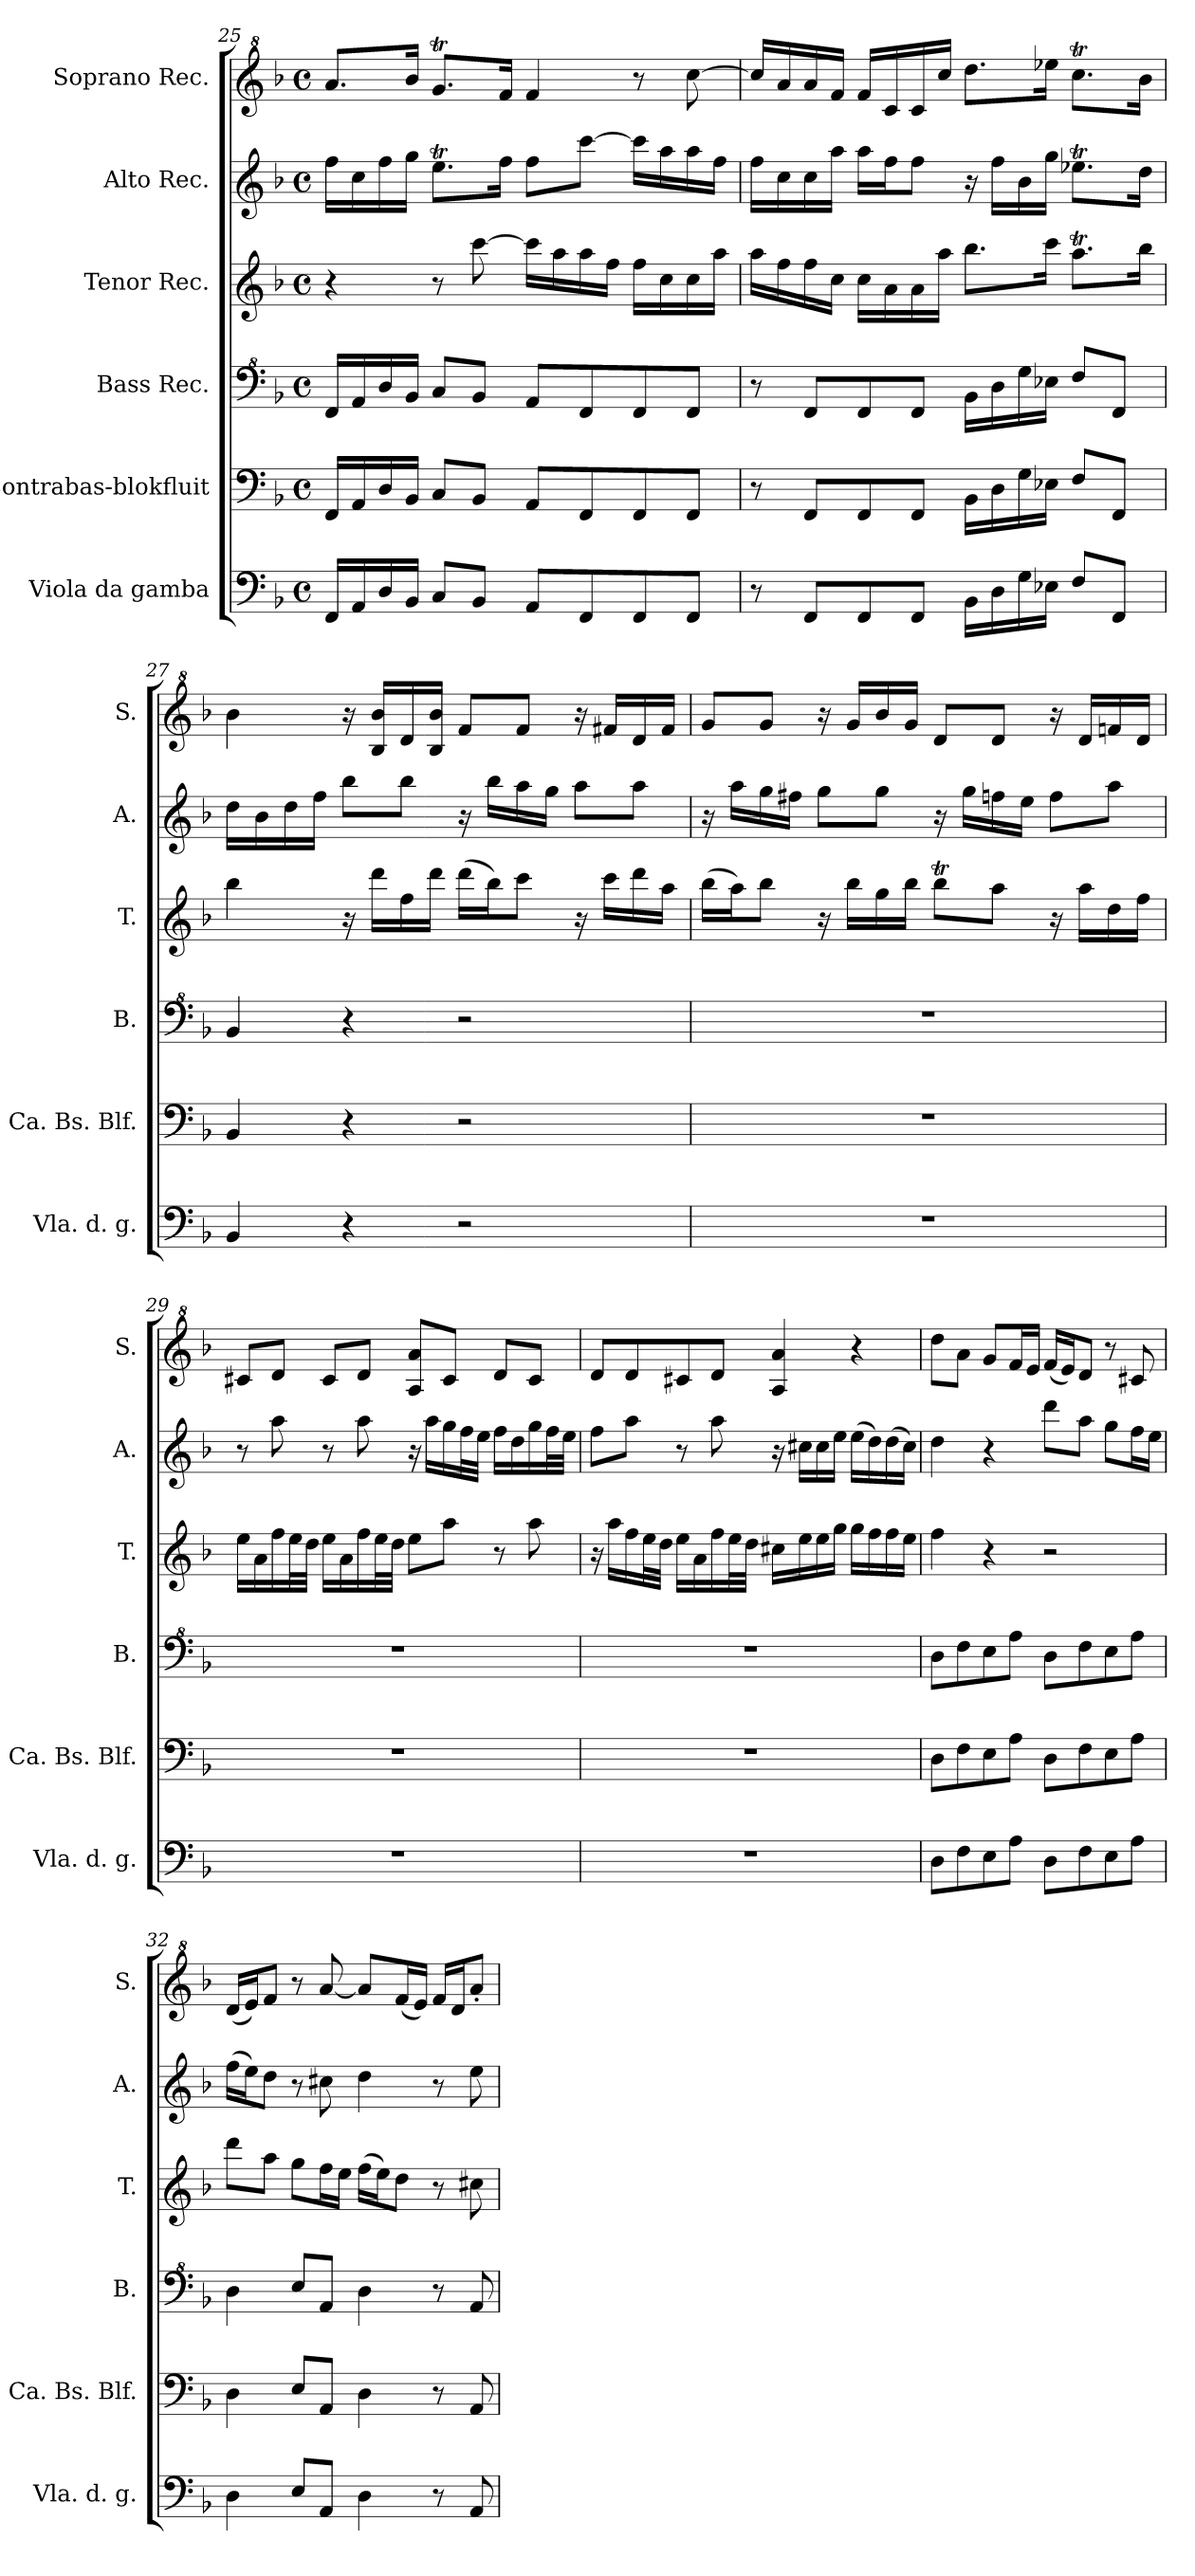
**kern	**kern	**kern	**kern	**kern	**kern
*part6	*part5	*part4	*part3	*part2	*part1
*staff6	*staff5	*staff4	*staff3	*staff2	*staff1
*I"Viola da gamba	*I"Contrabas-blokfluit	*I"Bass Rec.	*I"Tenor Rec.	*I"Alto Rec.	*I"Soprano Rec.
*I'Vla. d. g.	*I'Ca. Bs. Blf.	*I'B.	*I'T.	*I'A.	*I'S.
!!LO:LB:g=z
*clefF4	*clefF4	*clefF^4	*clefG2	*clefG2	*clefG^2
*k[b-]	*k[b-]	*k[b-]	*k[b-]	*k[b-]	*k[b-]
*M4/4	*M4/4	*M4/4	*M4/4	*M4/4	*M4/4
*met(c)	*met(c)	*met(c)	*met(c)	*met(c)	*met(c)
=25	=25	=25	=25	=25	=25
16FF/LL	16FF/LL	16F/LL	4r	16ff\LL	8.aa/L
16AA/	16AA/	16A/	.	16cc\	.
16D/	16D/	16d/	.	16ff\	.
16BB-/JJ	16BB-/JJ	16B-/JJ	.	16gg\JJ	16bb-/Jk
8C/L	8C/L	8c/L	8r	8.eet\L	8.ggT/L
8BB-/J	8BB-/J	8B-/J	[8ccc\	.	.
.	.	.	.	16ff\Jk	16ff/Jk
8AA/L	8AA/L	8A/L	16ccc\LL]	8ff\L	4ff/
.	.	.	16aa\	.	.
8FF/	8FF/	8F/	16aa\	[8ccc\J	.
.	.	.	16ff\JJ	.	.
8FF/	8FF/	8F/	16ff\LL	16ccc\LL]	8r
.	.	.	16cc\	16aa\	.
8FF/J	8FF/J	8F/J	16cc\	16aa\	[8ccc\
.	.	.	16aa\JJ	16ff\JJ	.
=26	=26	=26	=26	=26	=26
8r	8r	8r	16aa\LL	16ff\LL	16ccc/LL]
.	.	.	16ff\	16cc\	16aa/
8FF/L	8FF/L	8F/L	16ff\	16cc\	16aa/
.	.	.	16cc\JJ	16aa\JJ	16ff/JJ
8FF/	8FF/	8F/	16cc\LL	16aa\LL	16ff/LL
.	.	.	16a\	16ff\J	16cc/
8FF/J	8FF/J	8F/J	16a\	8ff\J	16cc/
.	.	.	16aa\JJ	.	16ccc/JJ
16BB-\LL	16BB-\LL	16B-\LL	8.bb-\L	16r	8.ddd\L
16D\	16D\	16d\	.	16ff\LL	.
16G\	16G\	16g\	.	16b-\	.
16E-X\JJ	16E-X\JJ	16e-X\JJ	16ccc\Jk	16gg\JJ	16eee-X\Jk
8F/L	8F/L	8f/L	8.aat\L	8.ee-XT\L	8.cccT\L
8FF/J	8FF/J	8F/J	.	.	.
.	.	.	16bb-\Jk	16dd\Jk	16bb-\Jk
=27	=27	=27	=27	=27	=27
4BB-/	4BB-/	4B-/	4bb-\	16dd\LL	4bb-\
.	.	.	.	16b-\	.
.	.	.	.	16dd\	.
.	.	.	.	16ff\JJ	.
4r	4r	4r	16r	8bb-\L	16r
.	.	.	16ddd\LL	.	16b-/ 16bb-/LL
.	.	.	16ff\	8bb-\J	16dd/
.	.	.	16ddd\JJ	.	16b-/ 16bb-/JJ
2r	2r	2r	(>16ddd\LL	16r	8ff/L
.	.	.	16bb-\J)	16bb-\LL	.
.	.	.	8ccc\J	16aa\	8ff/J
.	.	.	.	16gg\JJ	.
.	.	.	16r	8aa\L	16r
.	.	.	16ccc\LL	.	16ff#X/LL
.	.	.	16ddd\	8aa\J	16dd/
.	.	.	16aa\JJ	.	16ff#/JJ
=28	=28	=28	=28	=28	=28
1r	1r	1r	(>16bb-\LL	16r	8gg/L
.	.	.	16aa\J)	16aa\LL	.
.	.	.	8bb-\J	16gg\	8gg/J
.	.	.	.	16ff#X\JJ	.
.	.	.	16r	8gg\L	16r
.	.	.	16bb-\LL	.	16gg/LL
.	.	.	16gg\	8gg\J	16bb-/
.	.	.	16bb-\JJ	.	16gg/JJ
.	.	.	8bb-T\L	16r	8dd/L
.	.	.	.	16gg\LL	.
.	.	.	8aa\J	16ffn\	8dd/J
.	.	.	.	16ee\JJ	.
.	.	.	16r	8ff\L	16r
.	.	.	16aa\LL	.	16dd/LL
.	.	.	16dd\	8aa\J	16ffn/
.	.	.	16ff\JJ	.	16dd/JJ
!!LO:PB:g=z
=29	=29	=29	=29	=29	=29
1r	1r	1r	16ee\LL	8r	8cc#X/L
.	.	.	16a\	.	.
.	.	.	16ff\	8aa\	8dd/J
.	.	.	32ee\L	.	.
.	.	.	32dd\JJJ	.	.
.	.	.	16ee\LL	8r	8cc#/L
.	.	.	16a\	.	.
.	.	.	16ff\	8aa\	8dd/J
.	.	.	32ee\L	.	.
.	.	.	32dd\JJJ	.	.
.	.	.	8ee\L	16r	8a/ 8aa/L
.	.	.	.	16aa\LL	.
.	.	.	8aa\J	16gg\	8cc#/J
.	.	.	.	32ff\L	.
.	.	.	.	32ee\JJJ	.
.	.	.	8r	16ff\LL	8dd/L
.	.	.	.	16dd\	.
.	.	.	8aa\	16gg\	8cc#/J
.	.	.	.	32ff\L	.
.	.	.	.	32ee\JJJ	.
=30	=30	=30	=30	=30	=30
1r	1r	1r	16r	8ff\L	8dd/L
.	.	.	16aa\LL	.	.
.	.	.	16ff\	8aa\J	8dd/
.	.	.	32ee\L	.	.
.	.	.	32dd\JJJ	.	.
.	.	.	16ee\LL	8r	8cc#X/
.	.	.	16a\	.	.
.	.	.	16ff\	8aa\	8dd/J
.	.	.	32ee\L	.	.
.	.	.	32dd\JJJ	.	.
.	.	.	16cc#X\LL	16r	4a/ 4aa/
.	.	.	16ee\	16cc#X\LL	.
.	.	.	16ee\	16cc#\	.
.	.	.	16gg\JJ	16ee\JJ	.
.	.	.	16gg\LL	(>16ee\LL	4r
.	.	.	16ff\	16dd\)	.
.	.	.	16ff\	(>16dd\	.
.	.	.	16ee\JJ	16cc#\JJ)	.
=31	=31	=31	=31	=31	=31
8D\L	8D\L	8d\L	4ff\	4dd\	8ddd\L
8F\	8F\	8f\	.	.	8aa\J
8E\	8E\	8e\	4r	4r	8gg/L
8A\J	8A\J	8a\J	.	.	16ff/L
.	.	.	.	.	16ee/JJ
8D\L	8D\L	8d\L	2r	8ddd\L	(<16ff/LL
.	.	.	.	.	16ee/J)
8F\	8F\	8f\	.	8aa\J	8dd/J
8E\	8E\	8e\	.	8gg\L	8r
8A\J	8A\J	8a\J	.	16ff\L	8cc#X/
.	.	.	.	16ee\JJ	.
=32	=32	=32	=32	=32	=32
4D\	4D\	4d\	8ddd\L	(>16ff\LL	(<16dd/LL
.	.	.	.	16ee\J)	16ee/J)
.	.	.	8aa\J	8dd\J	8ff/J
8E/L	8E/L	8e/L	8gg\L	8r	8r
8AA/J	8AA/J	8A/J	16ff\L	8cc#X\	[8aa/
.	.	.	16ee\JJ	.	.
4D\	4D\	4d\	(>16ff\LL	4dd\	8aa/L]
.	.	.	16ee\J)	.	.
.	.	.	8dd\J	.	(<16ff/L
.	.	.	.	.	16ee/JJ)
8r	8r	8r	8r	8r	16ff/LL
.	.	.	.	.	16dd/J
8AA/	8AA/	8A/	8cc#X\	8ee\	8aa'/J
=	=	=	=	=	=
*-	*-	*-	*-	*-	*-
